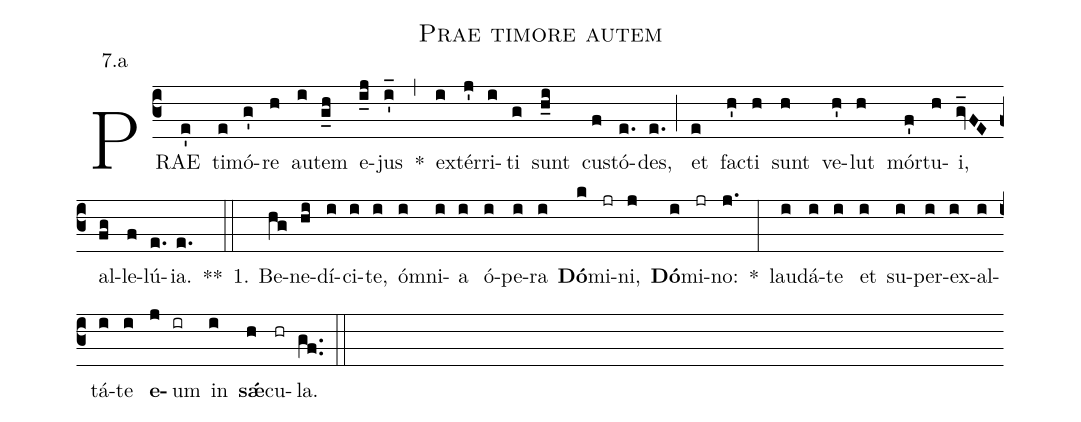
name:Prae timore autem;
office-part:Antiphona;
mode:7;
annotation: 7.a;
%%
(c3) PRAE(e') ti(e)mó(g')re(h) au(i)tem(g_h) e(i_j)jus(i'_) *(,) ex(i)tér(j')ri(i)ti(g) sunt(h_i) cu(f)stó(e.)des,(e.) (;) et(e) fa(h')cti(h) sunt(h) ve(h')lut(h) mór(f')tu(h)i,(gv_FE) al(fg)le(f)lú(e.)ia.(e.) **(::)
1. Be(hg)ne(hi)dí(i)ci(i)te,(i) óm(i)ni(i)a(i) ó(i)pe(i)ra(i) <b>Dó</b>(k)mi(jr)ni,(j) <b>Dó</b>(i)mi(jr)no:(j.) *(:) lau(i)dá(i)te(i) et(i) su(i)per(i)ex(i)al(i)tá(i)te(i) <b>e</b>(j)um(ir) in(i) <b>s<sp>'ae</sp></b>(h)cu(hr)la.(gf..) (::)
